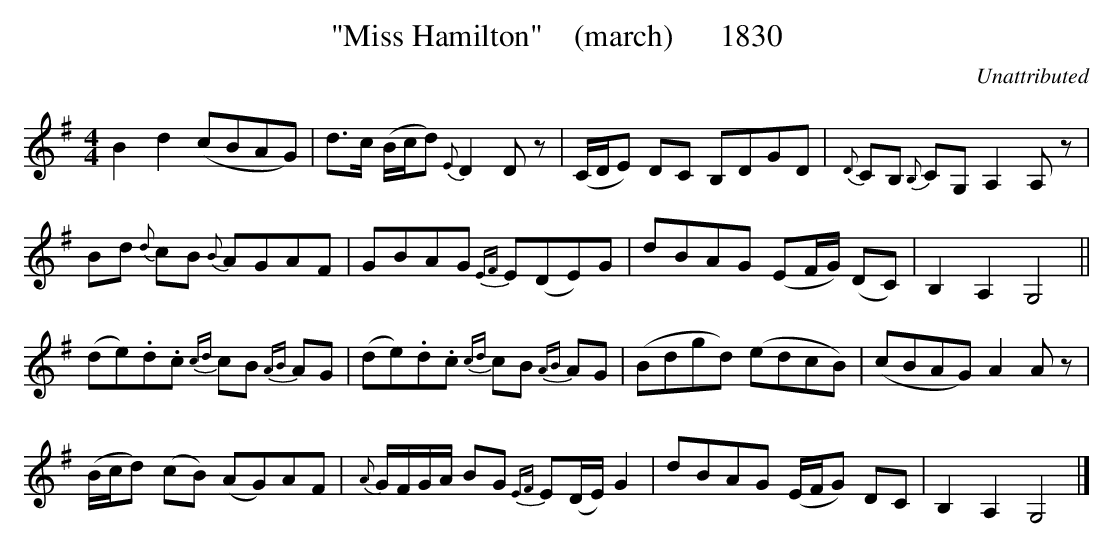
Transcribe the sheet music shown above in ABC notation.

X:1
T:"Miss Hamilton"    (march)      1830
C:Unattributed
BRENNAN July 2003 (HTTP://WWW.SOSYOURMOM.COM)
M:4/4
L:1/8
K:G
B2d2(cBAG)|d3/2c/2 (B/2c/2d) {E}D2D z|(C/2D/2E) DC B,DGD|{D}CB, {B,}CG, A,2A, z|
Bd {d}cB {B}AGAF|GBAG {EF}E(DE)G|dBAG (EF/2G/2) (DC)|B,2A,2G,4||
(de).d.c {cd}cB {AB}AG|(de).d.c {cd}cB {AB}AG|(Bdgd) (edcB)|(cBAG) A2A z|
(B/2c/2d) (cB) (AG)AF|{A}G/2F/2G/2A/2 BG {EF}E(D/2E/2) G2|dBAG (E/2F/2G) DC|B,2A,2G,4|]
